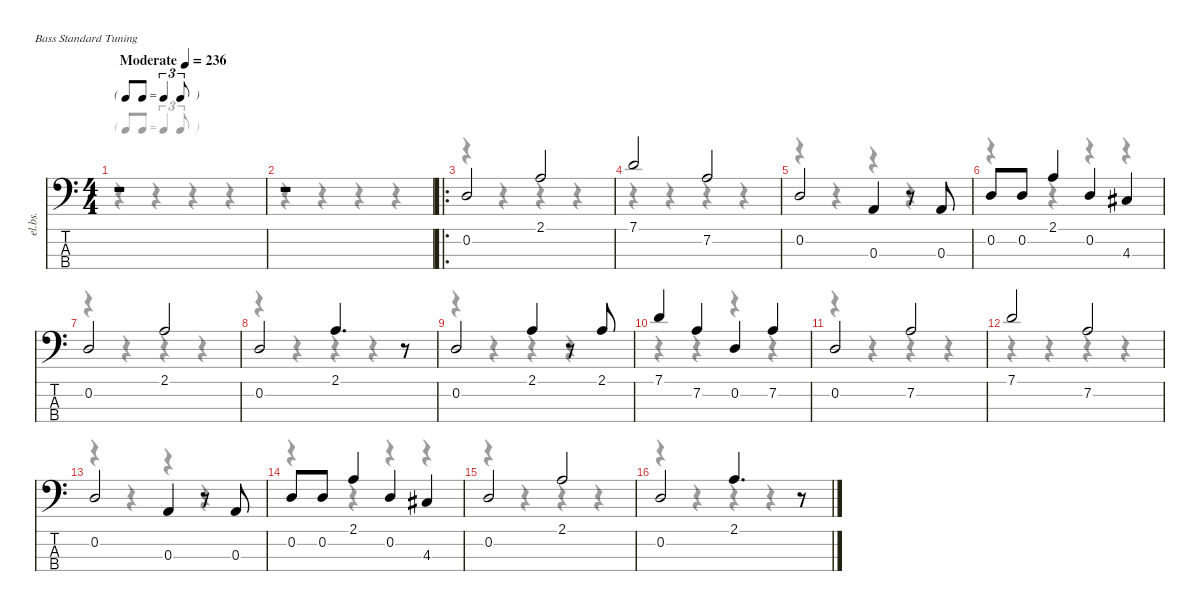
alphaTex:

\defaultSystemsLayout 4
\hideDynamics
\bracketExtendMode nobrackets
\otherSystemsTrackNameOrientation horizontal
\track ("Basse" "el.bs.") {instrument slapbass1}
\staff {score tabs}
\tuning (G2 D2 A1 E1)
\voice
\ts (4 4)
\beaming (8 2 2 2 2)
\tf triplet8th
\tempo (236 "Moderate")
\clef f4
\ks c
r.1{dy f instrument slapbass1} |
r.1 |
\ro
0.2.2 2.1.2 |
7.1.2 7.2.2 |
0.2.2 0.3.4 r.8 0.3.8 |
0.2.8 0.2.8 2.1.4 0.2.4 4.3{acc #}.4 |
0.2.2 2.1.2 |
0.2.2 2.1.4{d} r.8 |
0.2.2 2.1.4 r.8 2.1.8 |
7.1.4 7.2.4 0.2.4 7.2.4 |
0.2.2 7.2.2 |
7.1.2 7.2.2 |
0.2.2 0.3.4 r.8 0.3.8 |
0.2.8 0.2.8 2.1.4 0.2.4 4.3{acc #}.4 |
0.2.2 2.1.2 |
0.2.2 2.1.4{d} r.8
\voice
\clef f4
\ottava regular
\simile none
\ks c
r.4{dy mf} r.4 r.4 r.4 |
r.4 r.4 r.4 r.4 |
r.4 r.4 r.4 r.4 |
r.4 r.4 r.4 r.4 |
r.4 r.4 r.4 r.4 |
r.4 r.4 r.4 r.4 |
r.4 r.4 r.4 r.4 |
r.4 r.4 r.4 r.4 |
r.4 r.4 r.4 r.4 |
r.4 r.4 r.4 r.4 |
r.4 r.4 r.4 r.4 |
r.4 r.4 r.4 r.4 |
r.4 r.4 r.4 r.4 |
r.4 r.4 r.4 r.4 |
r.4 r.4 r.4 r.4 |
r.4 r.4 r.4 r.4
